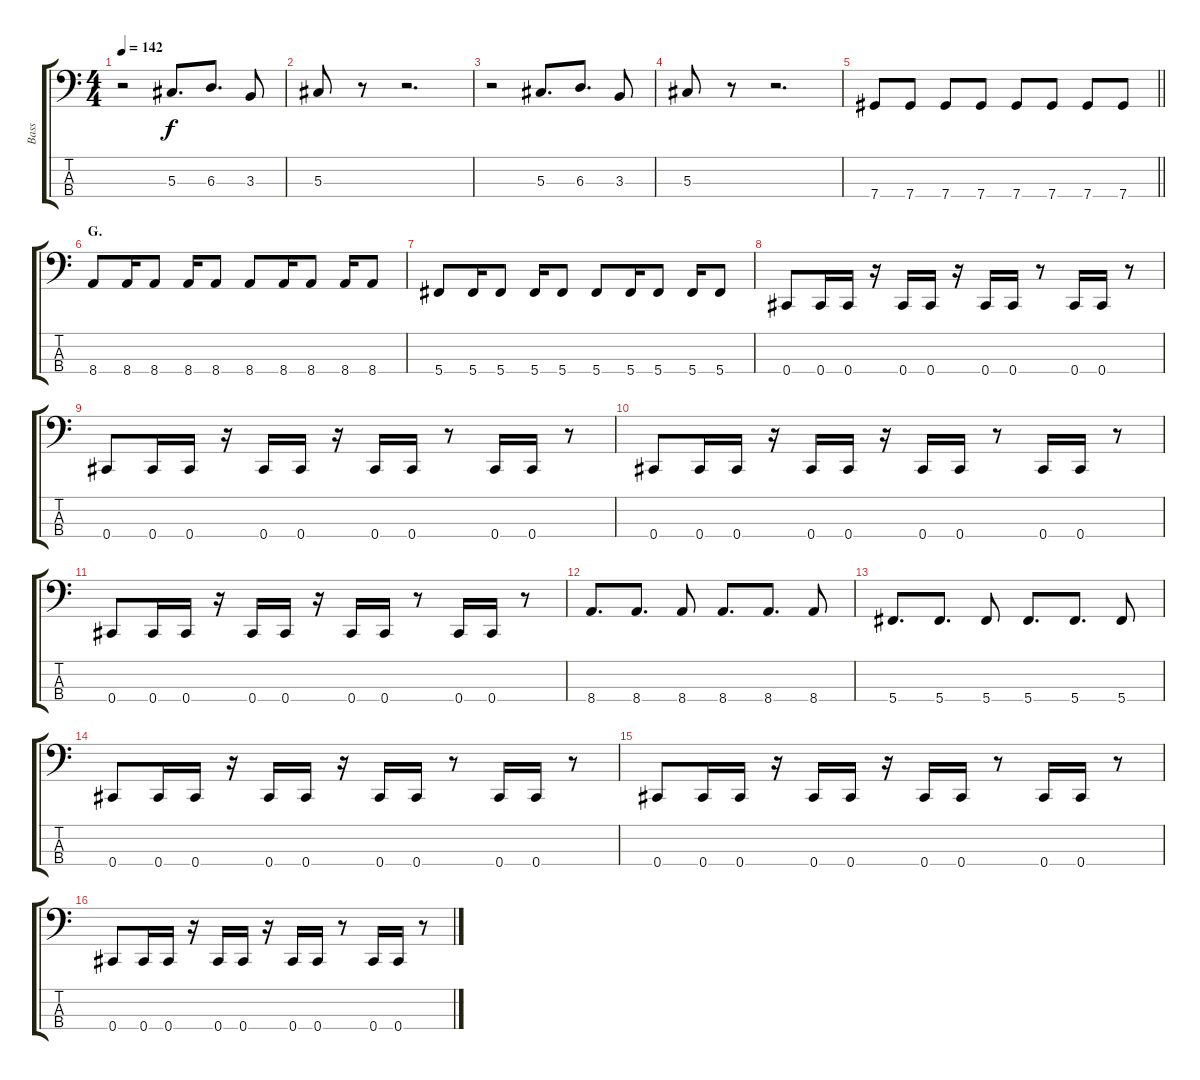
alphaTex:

\track ("Bass" "Bass") {instrument electricbasspick}
\staff {score tabs}
\tuning (Gb2 Db2 Ab1 Db1) {hide}
\ts (4 4)
\tempo 142
\clef f4
\ks c
r.2{dy f} 5.3.8{d} 6.3.8{d} 3.3.8 |
5.3.8 r.8 r.2{d} |
r.2 5.3.8{d} 6.3.8{d} 3.3.8 |
5.3.8 r.8 r.2{d} |
\barLineRight lightlight
7.4.8 7.4.8 7.4.8 7.4.8 7.4.8 7.4.8 7.4.8 7.4.8 |
\section ("" "G.")
8.4.8 8.4.16 8.4.8 8.4.16 8.4.8 8.4.8 8.4.16 8.4.8 8.4.16 8.4.8 |
5.4.8 5.4.16 5.4.8 5.4.16 5.4.8 5.4.8 5.4.16 5.4.8 5.4.16 5.4.8 |
0.4.8 0.4.16 0.4.16 r.16 0.4.16 0.4.16 r.16 0.4.16 0.4.16 r.8 0.4.16 0.4.16 r.8 |
0.4.8 0.4.16 0.4.16 r.16 0.4.16 0.4.16 r.16 0.4.16 0.4.16 r.8 0.4.16 0.4.16 r.8 |
0.4.8 0.4.16 0.4.16 r.16 0.4.16 0.4.16 r.16 0.4.16 0.4.16 r.8 0.4.16 0.4.16 r.8 |
0.4.8 0.4.16 0.4.16 r.16 0.4.16 0.4.16 r.16 0.4.16 0.4.16 r.8 0.4.16 0.4.16 r.8 |
8.4.8{d} 8.4.8{d} 8.4.8 8.4.8{d} 8.4.8{d} 8.4.8 |
5.4.8{d} 5.4.8{d} 5.4.8 5.4.8{d} 5.4.8{d} 5.4.8 |
0.4.8 0.4.16 0.4.16 r.16 0.4.16 0.4.16 r.16 0.4.16 0.4.16 r.8 0.4.16 0.4.16 r.8 |
0.4.8 0.4.16 0.4.16 r.16 0.4.16 0.4.16 r.16 0.4.16 0.4.16 r.8 0.4.16 0.4.16 r.8 |
0.4.8 0.4.16 0.4.16 r.16 0.4.16 0.4.16 r.16 0.4.16 0.4.16 r.8 0.4.16 0.4.16 r.8
